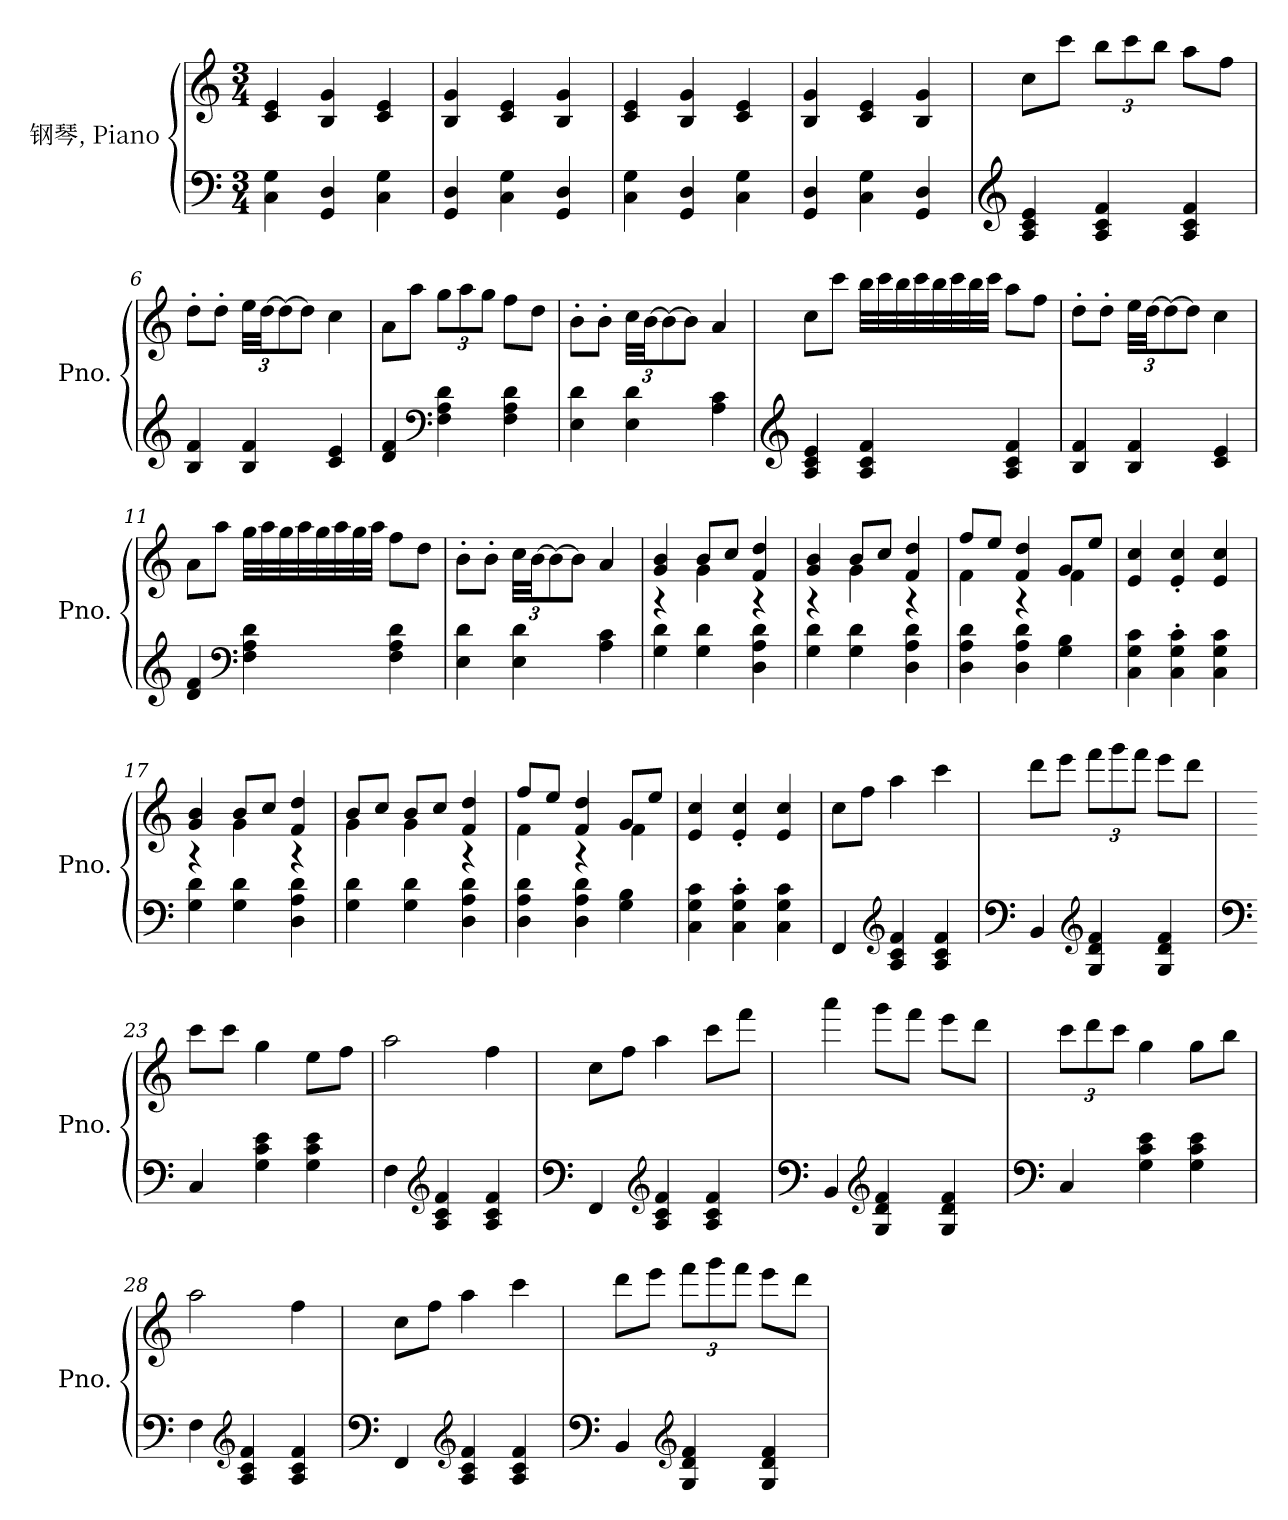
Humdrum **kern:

**kern	**kern
*part2	*part1
*staff2	*staff1
*I"钢琴, Piano	*I"钢琴, Piano
*I'Pno.	*I'Pno.
*clefF4	*clefG2
*k[]	*k[]
*M3/4	*M3/4
*MM120	*MM120
=1	=1
4C\ 4G\	4c/ 4e/
4GG/ 4D/	4B/ 4g/
4C\ 4G\	4c/ 4e/
=2	=2
4GG/ 4D/	4B/ 4g/
4C\ 4G\	4c/ 4e/
4GG/ 4D/	4B/ 4g/
=3	=3
4C\ 4G\	4c/ 4e/
4GG/ 4D/	4B/ 4g/
4C\ 4G\	4c/ 4e/
=4	=4
4GG/ 4D/	4B/ 4g/
4C\ 4G\	4c/ 4e/
4GG/ 4D/	4B/ 4g/
=5	=5
*clefG2	*
4A/ 4c/ 4e/	8cc\L
.	8ccc\J
*	*Xbrackettup
4A/ 4c/ 4f/	12bb\L
.	12ccc\
.	12bb\J
4A/ 4c/ 4f/	8aa\L
.	8ff\J
=6	=6
4B/ 4f/	8dd'\L
.	8dd'\J
4B/ 4f/	48ee\LLL
.	[48dd\JJ
.	12dd\_
.	8dd\J]
4c/ 4e/	4cc\
!!LO:LB:g=z
=7	=7
4d/ 4f/	8a\L
.	8aa\J
*clefF4	*
4F\ 4A\ 4d\	12gg\L
.	12aa\
.	12gg\J
4F\ 4A\ 4d\	8ff\L
.	8dd\J
=8	=8
4E\ 4d\	8b'\L
.	8b'\J
4E\ 4d\	48cc\LLL
.	[48b\JJ
.	12b\_
.	8b\J]
4A\ 4c\	4a/
=9	=9
*clefG2	*
4A/ 4c/ 4e/	8cc\L
.	8ccc\J
4A/ 4c/ 4f/	32bb\LLL
.	32ccc\
.	32bb\
.	32ccc\
.	32bb\
.	32ccc\
.	32bb\
.	32ccc\JJJ
4A/ 4c/ 4f/	8aa\L
.	8ff\J
=10	=10
4B/ 4f/	8dd'\L
.	8dd'\J
4B/ 4f/	48ee\LLL
.	[48dd\JJ
.	12dd\_
.	8dd\J]
4c/ 4e/	4cc\
!!LO:LB:g=z
=11	=11
4d/ 4f/	8a\L
.	8aa\J
*clefF4	*
4F\ 4A\ 4d\	32gg\LLL
.	32aa\
.	32gg\
.	32aa\
.	32gg\
.	32aa\
.	32gg\
.	32aa\JJJ
4F\ 4A\ 4d\	8ff\L
.	8dd\J
=12	=12
4E\ 4d\	8b'\L
.	8b'\J
4E\ 4d\	48cc\LLL
.	[48b\JJ
.	12b\_
.	8b\J]
4A\ 4c\	4a/
=13	=13
*	*^
4G\ 4d\	4g/ 4b/	4r
4G\ 4d\	8b/L	4g\
.	8cc/J	.
4D\ 4A\ 4d\	4f/ 4dd/	4r
=14	=14	=14
4G\ 4d\	4g/ 4b/	4r
4G\ 4d\	8b/L	4g\
.	8cc/J	.
4D\ 4A\ 4d\	4f/ 4dd/	4r
=15	=15	=15
4D\ 4A\ 4d\	8ff/L	4f\
.	8ee/J	.
4D\ 4A\ 4d\	4f/ 4dd/	4r
4G\ 4B\	8g/L	4f\
.	8ee/J	.
*	*v	*v
=16	=16
4C\ 4G\ 4c\	4e/ 4cc/
4C\' 4G\' 4c\'	4e/' 4cc/'
4C\ 4G\ 4c\	4e/ 4cc/
!!LO:LB:g=z
=17	=17
*	*^
4G\ 4d\	4g/ 4b/	4r
4G\ 4d\	8b/L	4g\
.	8cc/J	.
4D\ 4A\ 4d\	4f/ 4dd/	4r
=18	=18	=18
4G\ 4d\	8b/L	4g\
.	8cc/J	.
4G\ 4d\	8b/L	4g\
.	8cc/J	.
4D\ 4A\ 4d\	4f/ 4dd/	4r
=19	=19	=19
4D\ 4A\ 4d\	8ff/L	4f\
.	8ee/J	.
4D\ 4A\ 4d\	4f/ 4dd/	4r
4G\ 4B\	8g/L	4f\
.	8ee/J	.
*	*v	*v
=20	=20
4C\ 4G\ 4c\	4e/ 4cc/
4C\' 4G\' 4c\'	4e/' 4cc/'
4C\ 4G\ 4c\	4e/ 4cc/
=21	=21
4FF/	8cc\L
.	8ff\J
*clefG2	*
4A/ 4c/ 4f/	4aa\
4A/ 4c/ 4f/	4ccc\
=22	=22
*clefF4	*
4BB/	8ddd\L
.	8eee\J
*clefG2	*
4G/ 4d/ 4f/	12fff\L
.	12ggg\
.	12fff\J
4G/ 4d/ 4f/	8eee\L
.	8ddd\J
!!LO:LB:g=z
=23	=23
*clefF4	*
4C/	8ccc\L
.	8ccc\J
4G\ 4c\ 4e\	4gg\
4G\ 4c\ 4e\	8ee\L
.	8ff\J
=24	=24
4F\	2aa\
*clefG2	*
4A/ 4c/ 4f/	.
4A/ 4c/ 4f/	4ff\
=25	=25
*clefF4	*
4FF/	8cc\L
.	8ff\J
*clefG2	*
4A/ 4c/ 4f/	4aa\
4A/ 4c/ 4f/	8ccc\L
.	8fff\J
=26	=26
*clefF4	*
4BB/	4aaa\
*clefG2	*
4G/ 4d/ 4f/	8ggg\L
.	8fff\J
4G/ 4d/ 4f/	8eee\L
.	8ddd\J
=27	=27
*clefF4	*
4C/	12ccc\L
.	12ddd\
.	12ccc\J
4G\ 4c\ 4e\	4gg\
4G\ 4c\ 4e\	8gg\L
.	8bb\J
!!LO:LB:g=z
=28	=28
4F\	2aa\
*clefG2	*
4A/ 4c/ 4f/	.
4A/ 4c/ 4f/	4ff\
=29	=29
*clefF4	*
4FF/	8cc\L
.	8ff\J
*clefG2	*
4A/ 4c/ 4f/	4aa\
4A/ 4c/ 4f/	4ccc\
=30	=30
*clefF4	*
4BB/	8ddd\L
.	8eee\J
*clefG2	*
4G/ 4d/ 4f/	12fff\L
.	12ggg\
.	12fff\J
4G/ 4d/ 4f/	8eee\L
.	8ddd\J
=	=
*-	*-
